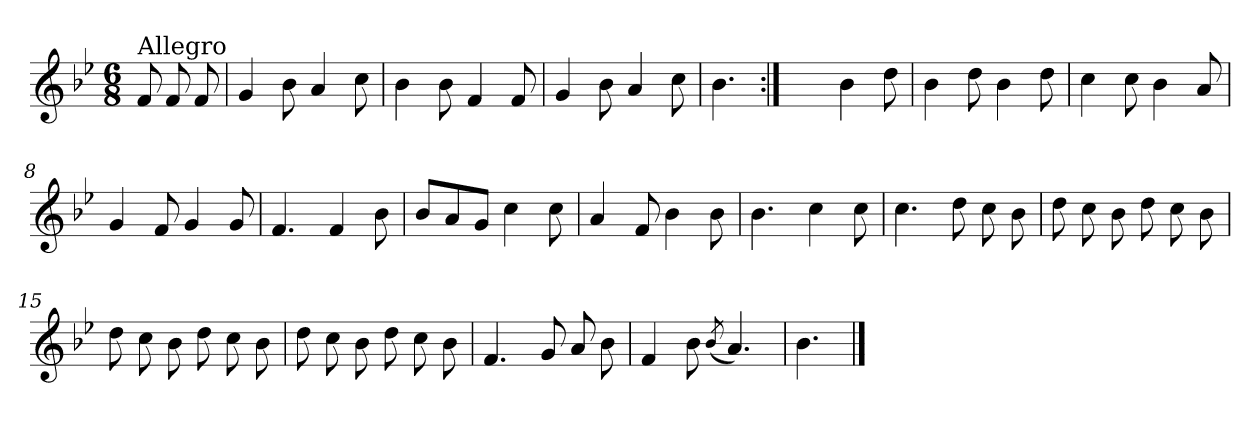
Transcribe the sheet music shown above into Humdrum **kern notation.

**kern
*part1
*staff1
*clefG2
*k[b-e-]
*B-:
*M6/8
=
!LO:TX:a:t=Allegro
8f/
8f/
8f/
=1
4g/
8b-\
4a/
8cc\
=2
4b-\
8b-\
4f/
8f/
=3
4g/
8b-\
4a/
8cc\
=4
4.b-\
=5:|!
4.ryy
4b-\
8dd\
!!LO:LB:g=z
=6
4b-\
8dd\
4b-\
8dd\
=7
4cc\
8cc\
4b-\
8a/
=8
4g/
8f/
4g/
8g/
=9
4.f/
4f/
8b-\
=10
8b-/L
8a/
8g/J
4cc\
8cc\
=11
4a/
8f/
4b-\
8b-\
=12
4.b-\
4cc\
8cc\
!!LO:LB:g=z
=13
4.cc\
8dd\
8cc\
8b-\
=14
8dd\
8cc\
8b-\
8dd\
8cc\
8b-\
=15
8dd\
8cc\
8b-\
8dd\
8cc\
8b-\
=16
8dd\
8cc\
8b-\
8dd\
8cc\
8b-\
=17
4.f/
8g/
8a/
8b-\
=18
4f/
8b-\
(<8qb-/
4.a/)
!!LO:LB:g=z
=19
4.b-\
==
*-
